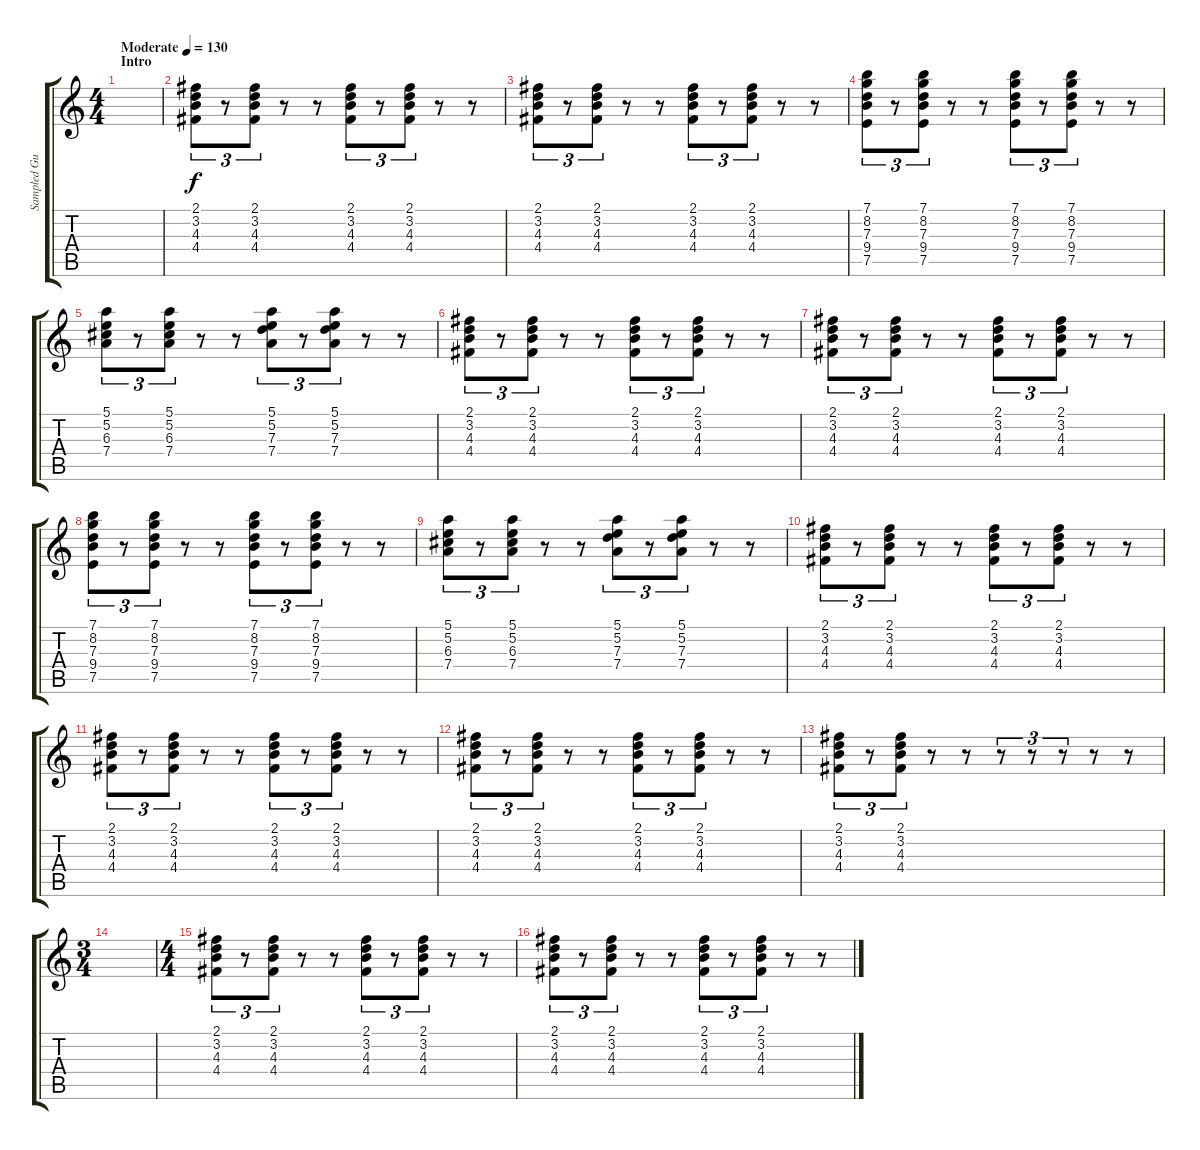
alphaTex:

\track ("Sampled Guitar" "Sampled Gu") {instrument electricguitarjazz}
\staff {score tabs}
\tuning (E4 B3 G3 D3 A2 E2) {hide}
\ts (4 4)
\section ("" "Intro")
\tempo (130 "Moderate")
\clef g2
\ks c
|
(2.1 3.2 4.3 4.4).8{tu (3 2)} r.8{tu (3 2)} (2.1 3.2 4.3 4.4).8{tu (3 2)} r.8 r.8 (2.1 3.2 4.3 4.4).8{tu (3 2)} r.8{tu (3 2)} (2.1 3.2 4.3 4.4).8{tu (3 2)} r.8 r.8 |
(2.1 3.2 4.3 4.4).8{tu (3 2)} r.8{tu (3 2)} (2.1 3.2 4.3 4.4).8{tu (3 2)} r.8 r.8 (2.1 3.2 4.3 4.4).8{tu (3 2)} r.8{tu (3 2)} (2.1 3.2 4.3 4.4).8{tu (3 2)} r.8 r.8 |
(7.1 8.2 7.3 9.4 7.5).8{tu (3 2)} r.8{tu (3 2)} (7.1 8.2 7.3 9.4 7.5).8{tu (3 2)} r.8 r.8 (7.1 8.2 7.3 9.4 7.5).8{tu (3 2)} r.8{tu (3 2)} (7.1 8.2 7.3 9.4 7.5).8{tu (3 2)} r.8 r.8 |
(5.1 5.2 6.3 7.4).8{tu (3 2)} r.8{tu (3 2)} (5.1 5.2 6.3 7.4).8{tu (3 2)} r.8 r.8 (5.1 5.2 7.3 7.4).8{tu (3 2)} r.8{tu (3 2)} (5.1 5.2 7.3 7.4).8{tu (3 2)} r.8 r.8 |
(2.1 3.2 4.3 4.4).8{tu (3 2)} r.8{tu (3 2)} (2.1 3.2 4.3 4.4).8{tu (3 2)} r.8 r.8 (2.1 3.2 4.3 4.4).8{tu (3 2)} r.8{tu (3 2)} (2.1 3.2 4.3 4.4).8{tu (3 2)} r.8 r.8 |
(2.1 3.2 4.3 4.4).8{tu (3 2)} r.8{tu (3 2)} (2.1 3.2 4.3 4.4).8{tu (3 2)} r.8 r.8 (2.1 3.2 4.3 4.4).8{tu (3 2)} r.8{tu (3 2)} (2.1 3.2 4.3 4.4).8{tu (3 2)} r.8 r.8 |
(7.1 8.2 7.3 9.4 7.5).8{tu (3 2)} r.8{tu (3 2)} (7.1 8.2 7.3 9.4 7.5).8{tu (3 2)} r.8 r.8 (7.1 8.2 7.3 9.4 7.5).8{tu (3 2)} r.8{tu (3 2)} (7.1 8.2 7.3 9.4 7.5).8{tu (3 2)} r.8 r.8 |
(5.1 5.2 6.3 7.4).8{tu (3 2)} r.8{tu (3 2)} (5.1 5.2 6.3 7.4).8{tu (3 2)} r.8 r.8 (5.1 5.2 7.3 7.4).8{tu (3 2)} r.8{tu (3 2)} (5.1 5.2 7.3 7.4).8{tu (3 2)} r.8 r.8 |
(2.1 3.2 4.3 4.4).8{tu (3 2)} r.8{tu (3 2)} (2.1 3.2 4.3 4.4).8{tu (3 2)} r.8 r.8 (2.1 3.2 4.3 4.4).8{tu (3 2)} r.8{tu (3 2)} (2.1 3.2 4.3 4.4).8{tu (3 2)} r.8 r.8 |
(2.1 3.2 4.3 4.4).8{tu (3 2)} r.8{tu (3 2)} (2.1 3.2 4.3 4.4).8{tu (3 2)} r.8 r.8 (2.1 3.2 4.3 4.4).8{tu (3 2)} r.8{tu (3 2)} (2.1 3.2 4.3 4.4).8{tu (3 2)} r.8 r.8 |
(2.1 3.2 4.3 4.4).8{tu (3 2)} r.8{tu (3 2)} (2.1 3.2 4.3 4.4).8{tu (3 2)} r.8 r.8 (2.1 3.2 4.3 4.4).8{tu (3 2)} r.8{tu (3 2)} (2.1 3.2 4.3 4.4).8{tu (3 2)} r.8 r.8 |
(2.1 3.2 4.3 4.4).8{tu (3 2)} r.8{tu (3 2)} (2.1 3.2 4.3 4.4).8{tu (3 2)} r.8 r.8 r.8{tu (3 2)} r.8{tu (3 2)} r.8{tu (3 2)} r.8 r.8 |
\ts (3 4)
|
\ts (4 4)
(2.1 3.2 4.3 4.4).8{tu (3 2)} r.8{tu (3 2)} (2.1 3.2 4.3 4.4).8{tu (3 2)} r.8 r.8 (2.1 3.2 4.3 4.4).8{tu (3 2)} r.8{tu (3 2)} (2.1 3.2 4.3 4.4).8{tu (3 2)} r.8 r.8 |
(2.1 3.2 4.3 4.4).8{tu (3 2)} r.8{tu (3 2)} (2.1 3.2 4.3 4.4).8{tu (3 2)} r.8 r.8 (2.1 3.2 4.3 4.4).8{tu (3 2)} r.8{tu (3 2)} (2.1 3.2 4.3 4.4).8{tu (3 2)} r.8 r.8
